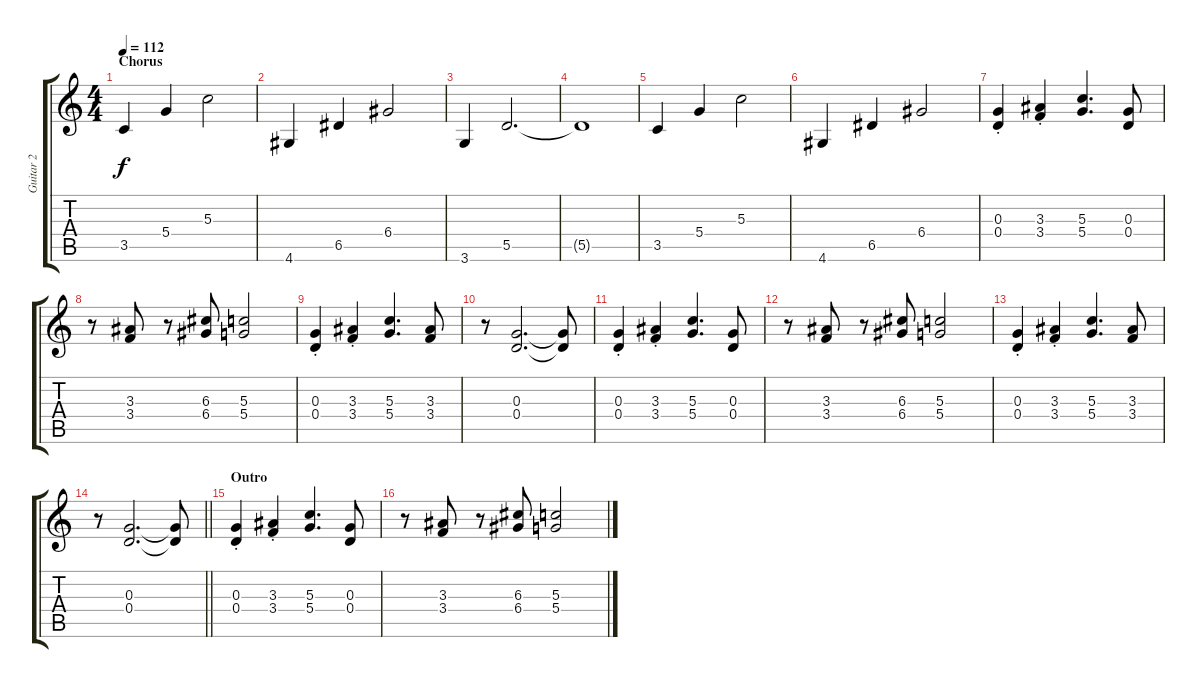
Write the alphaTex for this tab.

\track ("Guitar 2" "Guitar 2") {instrument overdrivenguitar}
\staff {score tabs}
\tuning (E4 B3 G3 D3 A2 E2) {hide}
\ts (4 4)
\section ("" "Chorus")
\tempo 112
\clef g2
\ks c
3.5.4{dy f} 5.4.4 5.3.2 |
4.6.4 6.5.4 6.4.2 |
3.6.4 5.5.2{d} |
5.5{t}.1 |
3.5.4 5.4.4 5.3.2 |
4.6.4 6.5.4 6.4.2 |
(0.3{st} 0.4{st}).4 (3.3{st} 3.4{st}).4 (5.3 5.4).4{d} (0.3 0.4).8 |
r.8 (3.3 3.4).8 r.8 (6.3 6.4).8 (5.3 5.4).2 |
(0.3{st} 0.4{st}).4 (3.3{st} 3.4{st}).4 (5.3 5.4).4{d} (3.3 3.4).8 |
r.8 (0.3 0.4).2{d} (0.3{t} 0.4{t}).8 |
(0.3{st} 0.4{st}).4 (3.3{st} 3.4{st}).4 (5.3 5.4).4{d} (0.3 0.4).8 |
r.8 (3.3 3.4).8 r.8 (6.3 6.4).8 (5.3 5.4).2 |
(0.3{st} 0.4{st}).4 (3.3{st} 3.4{st}).4 (5.3 5.4).4{d} (3.3 3.4).8 |
\barLineRight lightlight
r.8 (0.3 0.4).2{d} (0.3{t} 0.4{t}).8 |
\section ("" "Outro")
(0.3{st} 0.4{st}).4 (3.3{st} 3.4{st}).4 (5.3 5.4).4{d} (0.3 0.4).8 |
r.8 (3.3 3.4).8 r.8 (6.3 6.4).8 (5.3 5.4).2
